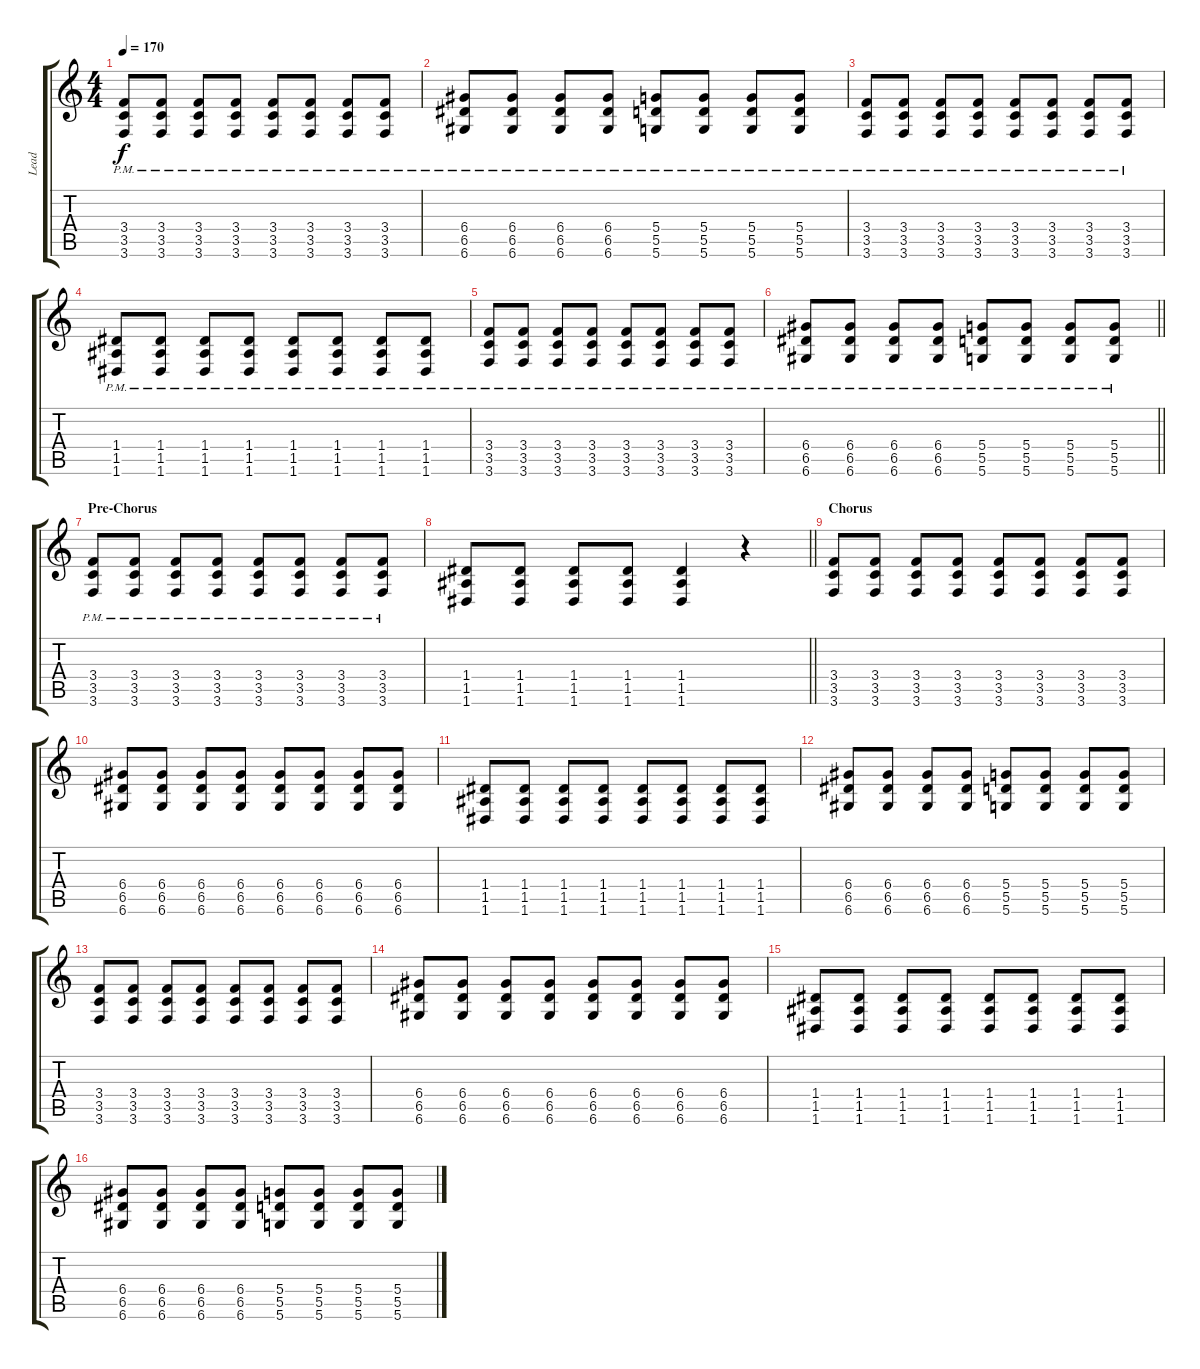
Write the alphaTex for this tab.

\track ("Lead" "Lead") {instrument overdrivenguitar}
\staff {score tabs}
\tuning (E4 B3 G3 D3 A2 D2) {hide}
\ts (4 4)
\tempo 170
\clef g2
\ks c
(3.4{pm} 3.5{pm} 3.6{pm}).8{dy f} (3.4{pm} 3.5{pm} 3.6{pm}).8 (3.4{pm} 3.5{pm} 3.6{pm}).8 (3.4{pm} 3.5{pm} 3.6{pm}).8 (3.4{pm} 3.5{pm} 3.6{pm}).8 (3.4{pm} 3.5{pm} 3.6{pm}).8 (3.4{pm} 3.5{pm} 3.6{pm}).8 (3.4{pm} 3.5{pm} 3.6{pm}).8 |
(6.4{pm} 6.5{pm} 6.6{pm}).8 (6.4{pm} 6.5{pm} 6.6{pm}).8 (6.4{pm} 6.5{pm} 6.6{pm}).8 (6.4{pm} 6.5{pm} 6.6{pm}).8 (5.4{pm} 5.5{pm} 5.6{pm}).8 (5.4{pm} 5.5{pm} 5.6{pm}).8 (5.4{pm} 5.5{pm} 5.6{pm}).8 (5.4{pm} 5.5{pm} 5.6{pm}).8 |
(3.4{pm} 3.5{pm} 3.6{pm}).8 (3.4{pm} 3.5{pm} 3.6{pm}).8 (3.4{pm} 3.5{pm} 3.6{pm}).8 (3.4{pm} 3.5{pm} 3.6{pm}).8 (3.4{pm} 3.5{pm} 3.6{pm}).8 (3.4{pm} 3.5{pm} 3.6{pm}).8 (3.4{pm} 3.5{pm} 3.6{pm}).8 (3.4{pm} 3.5{pm} 3.6{pm}).8 |
(1.4{pm} 1.5{pm} 1.6{pm}).8 (1.4{pm} 1.5{pm} 1.6{pm}).8 (1.4{pm} 1.5{pm} 1.6{pm}).8 (1.4{pm} 1.5{pm} 1.6{pm}).8 (1.4{pm} 1.5{pm} 1.6{pm}).8 (1.4{pm} 1.5{pm} 1.6{pm}).8 (1.4{pm} 1.5{pm} 1.6{pm}).8 (1.4{pm} 1.5{pm} 1.6{pm}).8 |
(3.4{pm} 3.5{pm} 3.6{pm}).8 (3.4{pm} 3.5{pm} 3.6{pm}).8 (3.4{pm} 3.5{pm} 3.6{pm}).8 (3.4{pm} 3.5{pm} 3.6{pm}).8 (3.4{pm} 3.5{pm} 3.6{pm}).8 (3.4{pm} 3.5{pm} 3.6{pm}).8 (3.4{pm} 3.5{pm} 3.6{pm}).8 (3.4{pm} 3.5{pm} 3.6{pm}).8 |
\barLineRight lightlight
(6.4{pm} 6.5{pm} 6.6{pm}).8 (6.4{pm} 6.5{pm} 6.6{pm}).8 (6.4{pm} 6.5{pm} 6.6{pm}).8 (6.4{pm} 6.5{pm} 6.6{pm}).8 (5.4{pm} 5.5{pm} 5.6{pm}).8 (5.4{pm} 5.5{pm} 5.6{pm}).8 (5.4{pm} 5.5{pm} 5.6{pm}).8 (5.4{pm} 5.5{pm} 5.6{pm}).8 |
\section ("" "Pre-Chorus")
(3.4{pm} 3.5{pm} 3.6{pm}).8 (3.4{pm} 3.5{pm} 3.6{pm}).8 (3.4{pm} 3.5{pm} 3.6{pm}).8 (3.4{pm} 3.5{pm} 3.6{pm}).8 (3.4{pm} 3.5{pm} 3.6{pm}).8 (3.4{pm} 3.5{pm} 3.6{pm}).8 (3.4{pm} 3.5{pm} 3.6{pm}).8 (3.4{pm} 3.5{pm} 3.6{pm}).8 |
\barLineRight lightlight
(1.4 1.5 1.6).8 (1.4 1.5 1.6).8 (1.4 1.5 1.6).8 (1.4 1.5 1.6).8 (1.4 1.5 1.6).4 r.4 |
\section ("" "Chorus")
(3.4 3.5 3.6).8 (3.4 3.5 3.6).8 (3.4 3.5 3.6).8 (3.4 3.5 3.6).8 (3.4 3.5 3.6).8 (3.4 3.5 3.6).8 (3.4 3.5 3.6).8 (3.4 3.5 3.6).8 |
(6.4 6.5 6.6).8 (6.4 6.5 6.6).8 (6.4 6.5 6.6).8 (6.4 6.5 6.6).8 (6.4 6.5 6.6).8 (6.4 6.5 6.6).8 (6.4 6.5 6.6).8 (6.4 6.5 6.6).8 |
(1.4 1.5 1.6).8 (1.4 1.5 1.6).8 (1.4 1.5 1.6).8 (1.4 1.5 1.6).8 (1.4 1.5 1.6).8 (1.4 1.5 1.6).8 (1.4 1.5 1.6).8 (1.4 1.5 1.6).8 |
(6.4 6.5 6.6).8 (6.4 6.5 6.6).8 (6.4 6.5 6.6).8 (6.4 6.5 6.6).8 (5.4 5.5 5.6).8 (5.4 5.5 5.6).8 (5.4 5.5 5.6).8 (5.4 5.5 5.6).8 |
(3.4 3.5 3.6).8 (3.4 3.5 3.6).8 (3.4 3.5 3.6).8 (3.4 3.5 3.6).8 (3.4 3.5 3.6).8 (3.4 3.5 3.6).8 (3.4 3.5 3.6).8 (3.4 3.5 3.6).8 |
(6.4 6.5 6.6).8 (6.4 6.5 6.6).8 (6.4 6.5 6.6).8 (6.4 6.5 6.6).8 (6.4 6.5 6.6).8 (6.4 6.5 6.6).8 (6.4 6.5 6.6).8 (6.4 6.5 6.6).8 |
(1.4 1.5 1.6).8 (1.4 1.5 1.6).8 (1.4 1.5 1.6).8 (1.4 1.5 1.6).8 (1.4 1.5 1.6).8 (1.4 1.5 1.6).8 (1.4 1.5 1.6).8 (1.4 1.5 1.6).8 |
(6.4 6.5 6.6).8 (6.4 6.5 6.6).8 (6.4 6.5 6.6).8 (6.4 6.5 6.6).8 (5.4 5.5 5.6).8 (5.4 5.5 5.6).8 (5.4 5.5 5.6).8 (5.4 5.5 5.6).8
